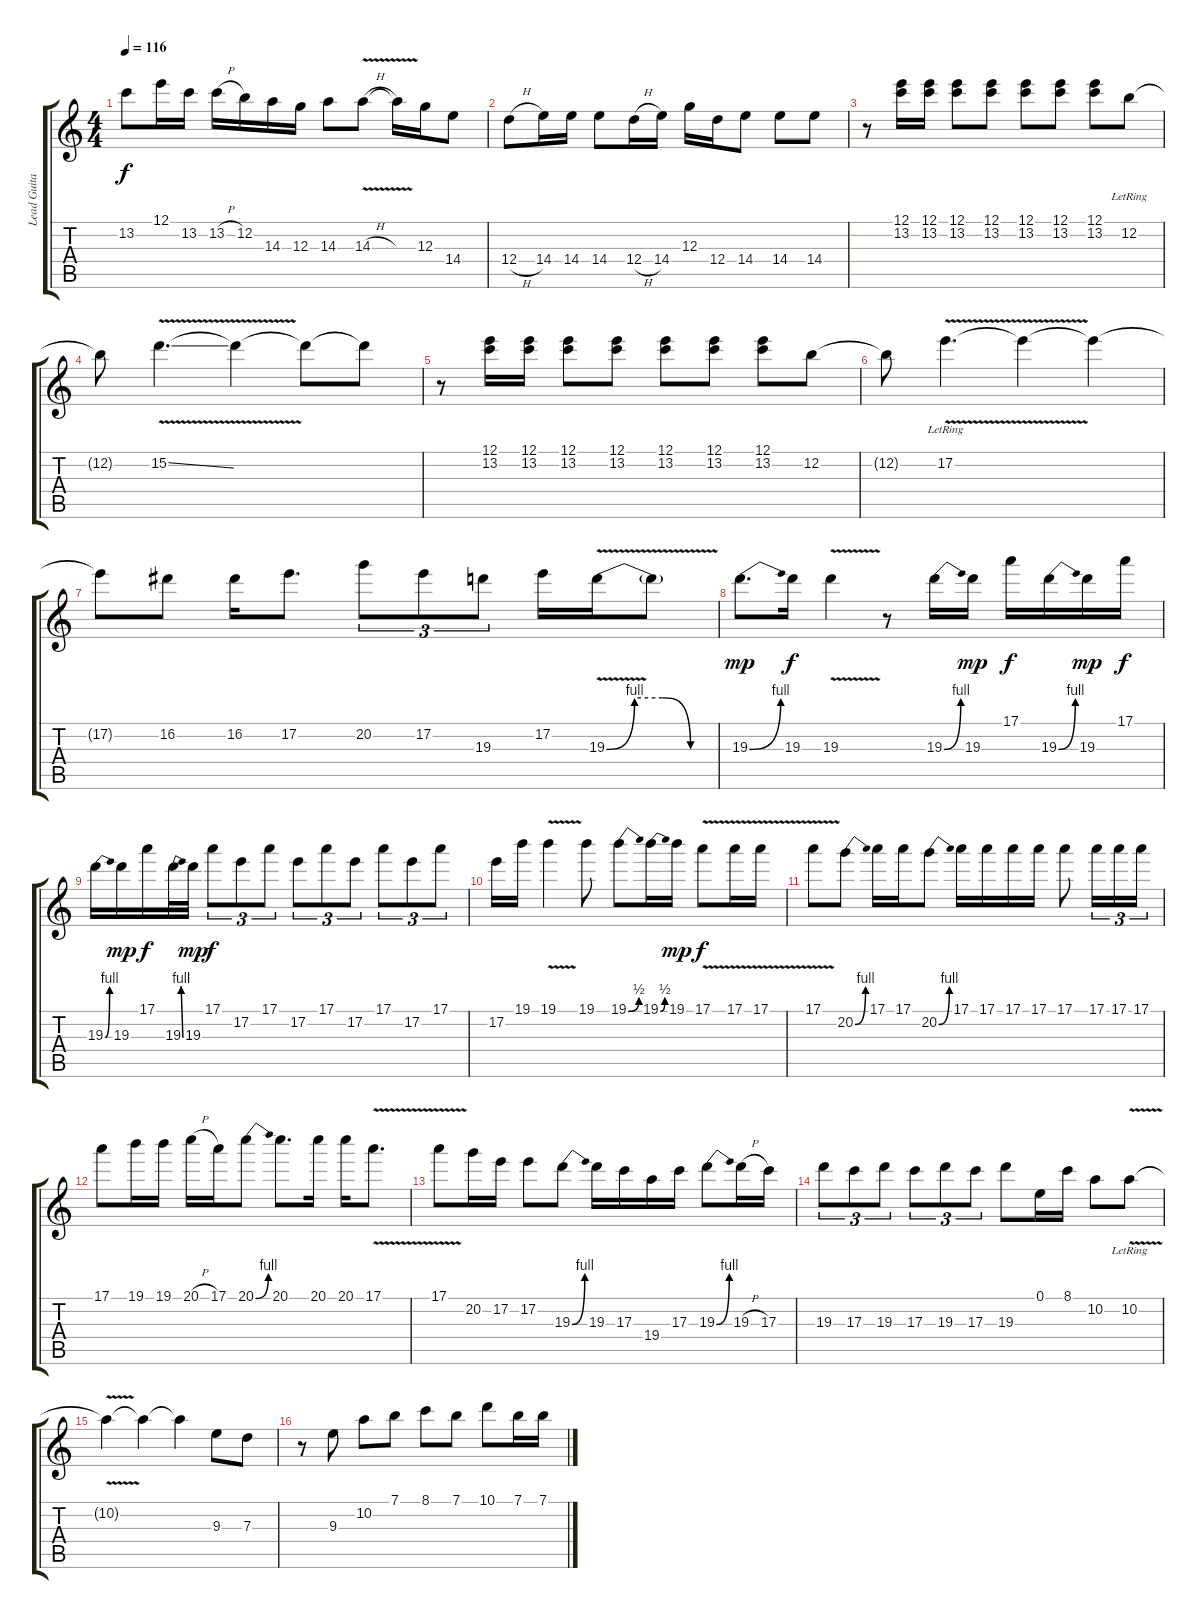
\track ("Lead Guitar" "Lead Guita") {instrument distortionguitar}
\staff {score tabs}
\tuning (E4 B3 G3 D3 A2 E2) {hide}
\ts (4 4)
\tempo 116
\clef g2
\ks c
13.2.8{dy f} 12.1.16 13.2.16 13.2{h}.16 12.2.16 14.3.16 12.3.16 14.3.8 14.3{v h}.8 14.3{t}.16 12.3.16 14.4.8 |
12.4{h}.8 14.4.16 14.4.16 14.4.8 12.4{h}.16 14.4.16 12.3.16 12.4.16 14.4.8 14.4.8 14.4.8 |
r.8 (12.1 13.2).16 (12.1 13.2).16 (12.1 13.2).8 (12.1 13.2).8 (12.1 13.2).8 (12.1 13.2).8 (12.1 13.2).8 12.2{lr}.8 |
12.2{t}.8 15.2{v ss}.4{d} 15.2{t}.4 15.2{t}.8 15.2{t}.8 |
r.8 (12.1 13.2).16 (12.1 13.2).16 (12.1 13.2).8 (12.1 13.2).8 (12.1 13.2).8 (12.1 13.2).8 (12.1 13.2).8 12.2.8 |
12.2{t}.8 17.2{v lr}.4{d} 17.2{t}.4 17.2{t}.4 |
17.2{t}.8 16.2.8 16.2.16 17.2.8{d} 20.2.8{tu (3 2)} 17.2.8{tu (3 2)} 19.3.8{tu (3 2)} 17.2.16 19.3{be (custom 0 0 15 4 30 4 45 0 60 0) v}.16 19.3{t}.8 |
19.3{be (bend 0 0 60 4)}.8{d dy mp} 19.3.16{dy f} 19.3{v}.4 r.8 19.3{be (bend 0 0 60 4)}.16 19.3.16{dy mp} 17.1.16{dy f} 19.3{be (bend 0 0 60 4)}.16 19.3.16{dy mp} 17.1.16{dy f} |
19.3{be (bend 0 0 60 4)}.16 19.3.16{dy mp} 17.1.16{dy f} 19.3{be (bend 0 0 60 4)}.32 19.3.32{dy mp} 17.1.8{tu (3 2) dy f} 17.2.8{tu (3 2)} 17.1.8{tu (3 2)} 17.2.8{tu (3 2)} 17.1.8{tu (3 2)} 17.2.8{tu (3 2)} 17.1.8{tu (3 2)} 17.2.8{tu (3 2)} 17.1.8{tu (3 2)} |
17.2.16 19.1.16 19.1{v}.4 19.1.8 19.1{be (bend 0 0 60 2)}.8 19.1{be (bend 0 0 60 2)}.16 19.1.16{dy mp} 17.1{v}.8{dy f} 17.1{v}.16 17.1{v}.16 |
17.1{v}.8 20.2{be (bend 0 0 60 4)}.8 17.1.16 17.1.16 20.2{be (bend 0 0 60 4)}.8 17.1.16 17.1.16 17.1.16 17.1.16 17.1.8 17.1.16{tu (3 2)} 17.1.16{tu (3 2)} 17.1.16{tu (3 2)} |
17.1.8 19.1.16 19.1.16 20.1{h}.16 17.1.16 20.1{be (bend 0 0 60 4)}.8 20.1.8{d} 20.1.16 20.1.16 17.1{v}.8{d} |
17.1{v}.8 20.2.16 17.2.16 17.2.8 19.3{be (bend 0 0 60 4)}.8 19.3.16 17.3.16 19.4.16 17.3.16 19.3{be (bend 0 0 60 4)}.8 19.3{h}.16 17.3.16 |
19.3.8{tu (3 2)} 17.3.8{tu (3 2)} 19.3.8{tu (3 2)} 17.3.8{tu (3 2)} 19.3.8{tu (3 2)} 17.3.8{tu (3 2)} 19.3.8 0.1.16 8.1.16 10.2.8 10.2{v lr}.8 |
10.2{t}.4 10.2{t}.4 10.2{t}.4 9.3.8 7.3.8 |
r.8 9.3.8 10.2.8 7.1.8 8.1.8 7.1.8 10.1.8 7.1.16 7.1.16
